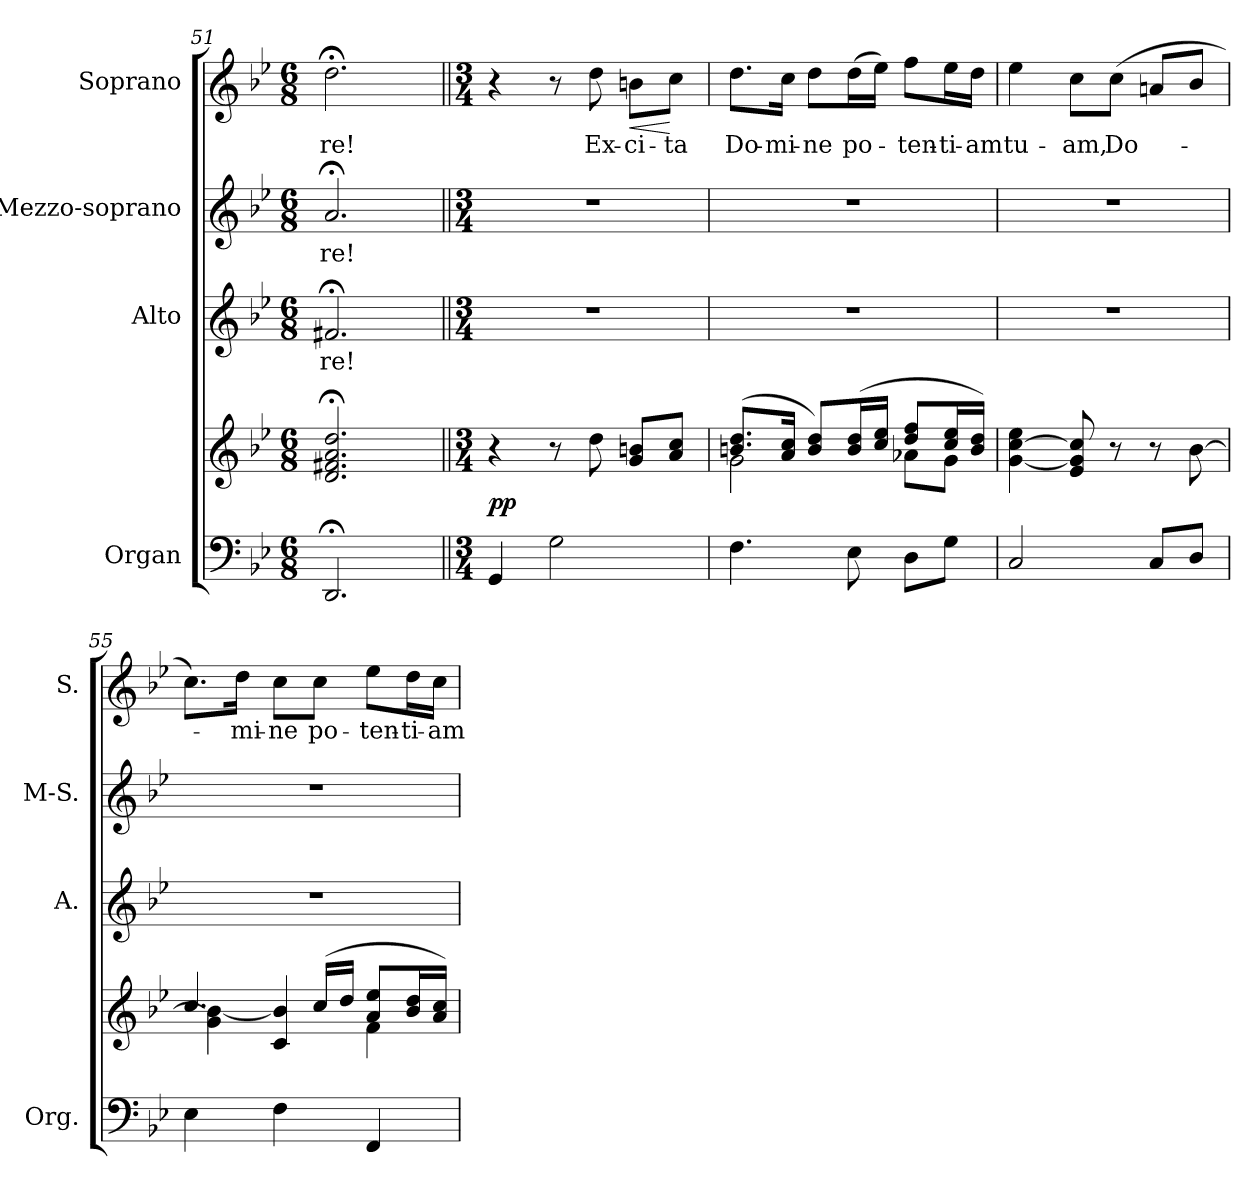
**kern	**kern	**dynam	**kern	**text	**kern	**text	**kern	**text	**dynam
*part4	*part4	*part4	*part3	*part3	*part2	*part2	*part1	*part1	*part1
*staff5	*staff4	*staff4/5	*staff3	*staff3	*staff2	*staff2	*staff1	*staff1	*staff1
*I"Organ	*	*	*I"Alto	*	*I"Mezzo-soprano	*	*I"Soprano	*	*
*I'Org.	*	*	*I'A.	*	*I'M-S.	*	*I'S.	*	*
*clefF4	*clefG2	*	*clefG2	*	*clefG2	*	*clefG2	*	*
*k[b-e-]	*k[b-e-]	*	*k[b-e-]	*	*k[b-e-]	*	*k[b-e-]	*	*
*B-:	*B-:	*	*B-:	*	*B-:	*	*B-:	*	*
*M6/8	*M6/8	*	*M6/8	*	*M6/8	*	*M6/8	*	*
=51	=51	=51	=51	=51	=51	=51	=51	=51	=51
!	!	!	!	!LO:LY:b:color=#000000	!	!	!	!	!
!	!	!	!	!	!	!LO:LY:b:color=#000000	!	!	!
!	!	!	!	!	!	!	!	!LO:LY:b:color=#000000	!
2.DD;i/	2.di/; 2.f#Xi; 2.ai; 2.ddi;	.	2.f#X;i/	-re!	2.a;i/	-re!	2.dd;i\	-re!	.
=52||	=52||	=52||	=52||	=52||	=52||	=52||	=52||	=52||	=52||
*M3/4	*M3/4	*	*M3/4	*	*M3/4	*	*M3/4	*	*
*	*	*	*	*	*	*	*MM80	*	*
!	!	!	!LO:N:vis=1	!	!LO:N:vis=1	!	!	!	!
4GGi/	4r	pp	2.r	.	2.r	.	4r	.	.
2Gi\	8r	.	.	.	.	.	8r	.	.
!	!	!	!	!	!	!	!	!LO:LY:b:color=#000000	!
.	8ddi\	.	.	.	.	.	8ddi\	Ex-	.
!	!	!	!	!	!	!	!	!LO:LY:b:color=#000000	!LO:HP:b
.	8gi/ 8bniL	.	.	.	.	.	8bni\L	-ci-	<
!	!	!	!	!	!	!	!	!LO:LY:b:color=#000000	!
.	8ai/ 8cciJ	.	.	.	.	.	8cci\J	-ta	[
!!LO:PB:g=z
=53	=53	=53	=53	=53	=53	=53	=53	=53	=53
*	*^	*	*	*	*	*	*	*	*
!	!	!	!	!LO:N:vis=1	!	!LO:N:vis=1	!	!	!	!
!	!	!	!	!	!	!	!	!	!LO:LY:b:color=#000000	!
4.Fi\	(8.bni/ 8.ddiL	2gi\	.	2.r	.	2.r	.	8.ddi\L	Do-	.
!	!	!	!	!	!	!	!	!	!LO:LY:b:color=#000000	!
.	16ai/ 16cciJk	.	.	.	.	.	.	16cci\Jk	-mi-	.
!	!	!	!	!	!	!	!	!	!LO:LY:b:color=#000000	!
.	8bi/ 8ddiL)	.	.	.	.	.	.	8ddi\L	-ne	.
!	!	!	!	!	!	!	!	!	!LO:LY:b:color=#000000	!
8E-i\	(16bi/ 16ddiL	.	.	.	.	.	.	(16ddi\L	po-	.
.	16cci/ 16ee-iJJ	.	.	.	.	.	.	16ee-i\JJ)	.	.
!	!	!	!	!	!	!	!	!	!LO:LY:b:color=#000000	!
8Di\L	8ddi/ 8ffiL	8a-Xi\L	.	.	.	.	.	8ffi\L	-ten-	.
!	!	!	!	!	!	!	!	!	!LO:LY:b:color=#000000	!
8Gi\J	16cci/ 16ee-iL	8gi\J	.	.	.	.	.	16ee-i\L	-ti-	.
!	!	!	!	!	!	!	!	!	!LO:LY:b:color=#000000	!
.	16bi/ 16ddiJJ)	.	.	.	.	.	.	16ddi\JJ	-am	.
*	*v	*v	*	*	*	*	*	*	*	*
=54	=54	=54	=54	=54	=54	=54	=54	=54	=54
!	!	!	!LO:N:vis=1	!	!LO:N:vis=1	!	!	!	!
!	!	!	!	!	!	!	!	!LO:LY:b:color=#000000	!
2Ci/	[4gi\ [4cci 4ee-i	.	2.r	.	2.r	.	4ee-i\	tu-	.
!	!	!	!	!	!	!	!	!LO:LY:b:color=#000000	!
.	8e-i/ 8gi] 8cci]	.	.	.	.	.	8cci\L	-am,	.
!	!	!	!	!	!	!	!	!LO:LY:b:color=#000000	!
.	8r	.	.	.	.	.	(8cci\J	Do-	.
8Ci/L	8r	.	.	.	.	.	8ani/L	.	.
8Di/J	[8b-i\	.	.	.	.	.	8b-i/J	.	.
=55	=55	=55	=55	=55	=55	=55	=55	=55	=55
*	*^	*	*	*	*	*	*	*	*
!	!	!	!	!LO:N:vis=1	!	!LO:N:vis=1	!	!	!	!
4E-i\	4.cci/	4gi\ 4b-i_	.	2.r	.	2.r	.	8.cci\L)	.	.
!	!	!	!	!	!	!	!	!	!LO:LY:b:color=#000000	!
.	.	.	.	.	.	.	.	16ddi\Jk	-mi-	.
!	!	!	!	!	!	!	!	!	!LO:LY:b:color=#000000	!
4Fi\	.	4ci/ 4b-i]	.	.	.	.	.	8cci\L	-ne	.
!	!	!	!	!	!	!	!	!	!LO:LY:b:color=#000000	!
.	(16cci/LL	.	.	.	.	.	.	8cci\J	po-	.
.	16ddi/JJ	.	.	.	.	.	.	.	.	.
!	!	!	!	!	!	!	!	!	!LO:LY:b:color=#000000	!
4FFi/	8ai/ 8ee-iL	4fi\	.	.	.	.	.	8ee-i\L	-ten-	.
!	!	!	!	!	!	!	!	!	!LO:LY:b:color=#000000	!
.	16b-i/ 16ddiL	.	.	.	.	.	.	16ddi\L	-ti-	.
!	!	!	!	!	!	!	!	!	!LO:LY:b:color=#000000	!
.	16ai/ 16cciJJ)	.	.	.	.	.	.	16cci\JJ	-am	.
*	*v	*v	*	*	*	*	*	*	*	*
=	=	=	=	=	=	=	=	=	=
*-	*-	*-	*-	*-	*-	*-	*-	*-	*-
